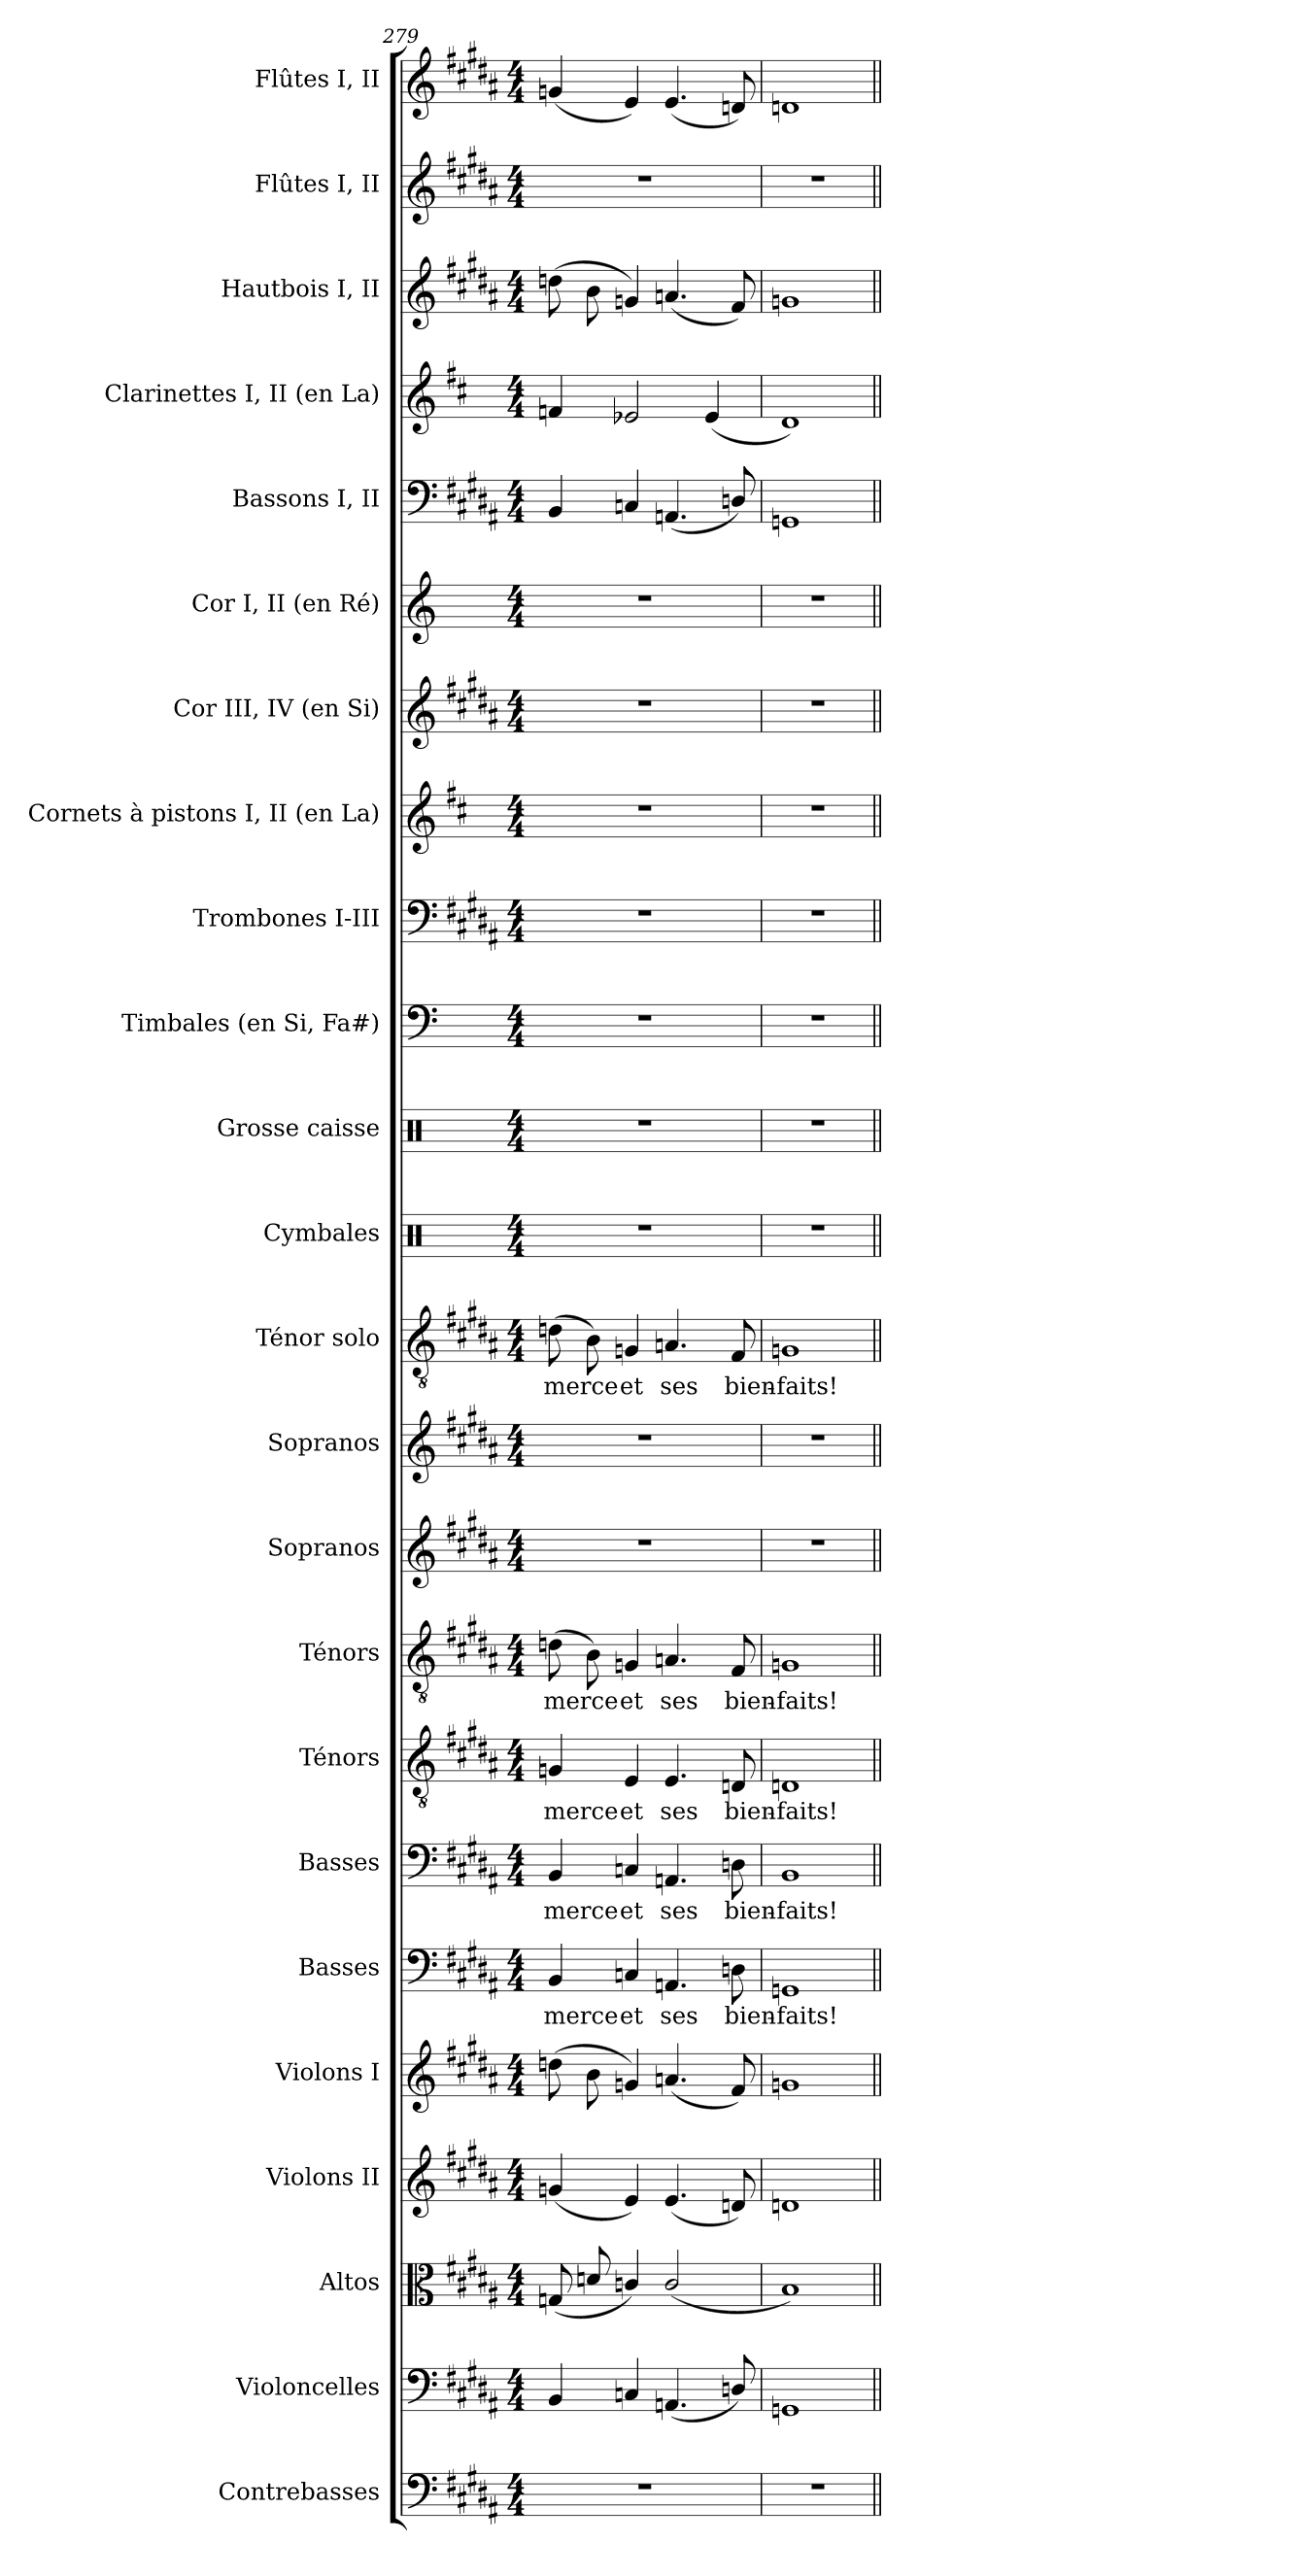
**kern	**kern	**kern	**kern	**kern	**kern	**text	**kern	**text	**kern	**text	**kern	**text	**kern	**kern	**kern	**text	**kern	**kern	**kern	**kern	**kern	**kern	**kern	**kern	**kern	**kern	**kern	**kern
*part24	*part23	*part22	*part21	*part20	*part19	*part19	*part18	*part18	*part17	*part17	*part16	*part16	*part15	*part14	*part13	*part13	*part12	*part11	*part10	*part9	*part8	*part7	*part6	*part5	*part4	*part3	*part2	*part1
*staff24	*staff23	*staff22	*staff21	*staff20	*staff19	*staff19	*staff18	*staff18	*staff17	*staff17	*staff16	*staff16	*staff15	*staff14	*staff13	*staff13	*staff12	*staff11	*staff10	*staff9	*staff8	*staff7	*staff6	*staff5	*staff4	*staff3	*staff2	*staff1
*I"Contrebasses	*I"Violoncelles	*I"Altos	*I"Violons II	*I"Violons I	*I"Basses	*	*I"Basses	*	*I"Ténors	*	*I"Ténors	*	*I"Sopranos	*I"Sopranos	*I"Ténor solo	*	*I"Cymbales	*I"Grosse caisse	*I"Timbales (en Si, Fa#)	*I"Trombones I-III	*I"Cornets à pistons I, II (en La)	*I"Cor III, IV (en Si)	*I"Cor I, II (en Ré)	*I"Bassons I, II	*I"Clarinettes I, II (en La)	*I"Hautbois I, II	*I"Flûtes I, II	*I"Flûtes I, II
*I'Cb.	*I'Vlles	*I'Altos	*I'Vns II	*I'Vns I	*I'Basses	*	*I'Basses	*	*I'Tén.	*	*I'Tén.	*	*I'Sopr.	*I'Sopr.	*I'Tén. solo	*	*I'Cym.	*I'G. c.	*I'Timb.	*I'Trb.	*I'C.à p. (La)	*I'Cor (Si)	*I'Cor (Ré)	*I'Bns	*I'Cl. (La)	*I'Hb.	*I'Fl.	*I'Fl.
*clefF4	*clefF4	*clefC3	*clefG2	*clefG2	*clefF4	*	*clefF4	*	*clefGv2	*	*clefGv2	*	*clefG2	*clefG2	*clefGv2	*	*clefX	*clefX	*clefF4	*clefF4	*clefG2	*clefG2	*clefG2	*clefF4	*clefG2	*clefG2	*clefG2	*clefG2
*ITrd7c12	*	*	*	*	*	*	*	*	*ITrd7c12	*	*ITrd7c12	*	*	*	*ITrd7c12	*	*	*	*	*	*ITrd2c3	*ITrd8c13	*ITrd6c10	*	*ITrd2c3	*	*	*
*k[f#c#g#d#a#]	*k[f#c#g#d#a#]	*k[f#c#g#d#a#]	*k[f#c#g#d#a#]	*k[f#c#g#d#a#]	*k[f#c#g#d#a#]	*	*k[f#c#g#d#a#]	*	*k[f#c#g#d#a#]	*	*k[f#c#g#d#a#]	*	*k[f#c#g#d#a#]	*k[f#c#g#d#a#]	*k[f#c#g#d#a#]	*	*k[]	*k[]	*k[]	*k[f#c#g#d#a#]	*k[f#c#g#d#a#]	*k[f#c#g#d#a#]	*k[f#c#]	*k[f#c#g#d#a#]	*k[f#c#g#d#a#]	*k[f#c#g#d#a#]	*k[f#c#g#d#a#]	*k[f#c#g#d#a#]
*B:	*B:	*B:	*B:	*B:	*B:	*	*B:	*	*B:	*	*B:	*	*B:	*B:	*B:	*	*C:	*C:	*C:	*B:	*B:	*B:	*D:	*B:	*B:	*B:	*B:	*B:
*M4/4	*M4/4	*M4/4	*M4/4	*M4/4	*M4/4	*	*M4/4	*	*M4/4	*	*M4/4	*	*M4/4	*M4/4	*M4/4	*	*M4/4	*M4/4	*M4/4	*M4/4	*M4/4	*M4/4	*M4/4	*M4/4	*M4/4	*M4/4	*M4/4	*M4/4
=279	=279	=279	=279	=279	=279	=279	=279	=279	=279	=279	=279	=279	=279	=279	=279	=279	=279	=279	=279	=279	=279	=279	=279	=279	=279	=279	=279	=279
!	!	!	!	!	!	!LO:LY:b:color=#000000	!	!	!	!	!	!	!	!	!	!	!	!	!	!	!	!	!	!	!	!	!	!
!	!	!	!	!	!	!	!	!LO:LY:b:color=#000000	!	!	!	!	!	!	!	!	!	!	!	!	!	!	!	!	!	!	!	!
!	!	!	!	!	!	!	!	!	!	!LO:LY:b:color=#000000	!	!	!	!	!	!	!	!	!	!	!	!	!	!	!	!	!	!
!	!	!	!	!	!	!	!	!	!	!	!	!LO:LY:b:color=#000000	!	!	!	!	!	!	!	!	!	!	!	!	!	!	!	!
!	!	!	!	!	!	!	!	!	!	!	!	!	!	!	!	!LO:LY:b:color=#000000	!	!	!	!	!	!	!	!	!	!	!	!
1r	4BBi/	(8Gni/	(4gni/	(8ddni\	4BBi/	-merce	4BBi/	-merce	4GGni/	-merce	(8Dni\	-merce	1r	1r	(8Dni\	-merce	1r	1r	1r	1r	1r	1r	1r	4BBi/	4dni/	(8ddni\	1r	(4gni/
.	.	8dni/	.	8bi\	.	.	.	.	.	.	8BBi\)	.	.	.	8BBi\)	.	.	.	.	.	.	.	.	.	.	8bi\	.	.
!	!	!	!	!	!	!LO:LY:b:color=#000000	!	!	!	!	!	!	!	!	!	!	!	!	!	!	!	!	!	!	!	!	!	!
!	!	!	!	!	!	!	!	!LO:LY:b:color=#000000	!	!	!	!	!	!	!	!	!	!	!	!	!	!	!	!	!	!	!	!
!	!	!	!	!	!	!	!	!	!	!LO:LY:b:color=#000000	!	!	!	!	!	!	!	!	!	!	!	!	!	!	!	!	!	!
!	!	!	!	!	!	!	!	!	!	!	!	!LO:LY:b:color=#000000	!	!	!	!	!	!	!	!	!	!	!	!	!	!	!	!
!	!	!	!	!	!	!	!	!	!	!	!	!	!	!	!	!LO:LY:b:color=#000000	!	!	!	!	!	!	!	!	!	!	!	!
.	4Cni/	4cni/)	4ei/)	4gni/)	4Cni/	et	4Cni/	et	4EEi/	et	4GGni/	et	.	.	4GGni/	et	.	.	.	.	.	.	.	4Cni/	2cni/	4gni/)	.	4ei/)
!	!	!	!	!	!	!LO:LY:b:color=#000000	!	!	!	!	!	!	!	!	!	!	!	!	!	!	!	!	!	!	!	!	!	!
!	!	!	!	!	!	!	!	!LO:LY:b:color=#000000	!	!	!	!	!	!	!	!	!	!	!	!	!	!	!	!	!	!	!	!
!	!	!	!	!	!	!	!	!	!	!LO:LY:b:color=#000000	!	!	!	!	!	!	!	!	!	!	!	!	!	!	!	!	!	!
!	!	!	!	!	!	!	!	!	!	!	!	!LO:LY:b:color=#000000	!	!	!	!	!	!	!	!	!	!	!	!	!	!	!	!
!	!	!	!	!	!	!	!	!	!	!	!	!	!	!	!	!LO:LY:b:color=#000000	!	!	!	!	!	!	!	!	!	!	!	!
.	(4.AAni/	(2ci/	(4.ei/	(4.ani/	4.AAni/	ses	4.AAni/	ses	4.EEi/	ses	4.AAni/	ses	.	.	4.AAni/	ses	.	.	.	.	.	.	.	(4.AAni/	.	(4.ani/	.	(4.ei/
.	.	.	.	.	.	.	.	.	.	.	.	.	.	.	.	.	.	.	.	.	.	.	.	.	(4ci/	.	.	.
!	!	!	!	!	!	!LO:LY:b:color=#000000	!	!	!	!	!	!	!	!	!	!	!	!	!	!	!	!	!	!	!	!	!	!
!	!	!	!	!	!	!	!	!LO:LY:b:color=#000000	!	!	!	!	!	!	!	!	!	!	!	!	!	!	!	!	!	!	!	!
!	!	!	!	!	!	!	!	!	!	!LO:LY:b:color=#000000	!	!	!	!	!	!	!	!	!	!	!	!	!	!	!	!	!	!
!	!	!	!	!	!	!	!	!	!	!	!	!LO:LY:b:color=#000000	!	!	!	!	!	!	!	!	!	!	!	!	!	!	!	!
!	!	!	!	!	!	!	!	!	!	!	!	!	!	!	!	!LO:LY:b:color=#000000	!	!	!	!	!	!	!	!	!	!	!	!
.	8Dni/)	.	8dni/)	8f#i/)	8Dni\	bien-	8Dni\	bien-	8DDni/	bien-	8FF#i/	bien-	.	.	8FF#i/	bien-	.	.	.	.	.	.	.	8Dni/)	.	8f#i/)	.	8dni/)
=280	=280	=280	=280	=280	=280	=280	=280	=280	=280	=280	=280	=280	=280	=280	=280	=280	=280	=280	=280	=280	=280	=280	=280	=280	=280	=280	=280	=280
!	!	!	!	!	!	!LO:LY:b:color=#000000	!	!	!	!	!	!	!	!	!	!	!	!	!	!	!	!	!	!	!	!	!	!
!	!	!	!	!	!	!	!	!LO:LY:b:color=#000000	!	!	!	!	!	!	!	!	!	!	!	!	!	!	!	!	!	!	!	!
!	!	!	!	!	!	!	!	!	!	!LO:LY:b:color=#000000	!	!	!	!	!	!	!	!	!	!	!	!	!	!	!	!	!	!
!	!	!	!	!	!	!	!	!	!	!	!	!LO:LY:b:color=#000000	!	!	!	!	!	!	!	!	!	!	!	!	!	!	!	!
!	!	!	!	!	!	!	!	!	!	!	!	!	!	!	!	!LO:LY:b:color=#000000	!	!	!	!	!	!	!	!	!	!	!	!
1r	1GGni	1Bi)	1dni	1gni	1GGni	-faits!	1BBi	-faits!	1DDni	-faits!	1GGni	-faits!	1r	1r	1GGni	-faits!	1r	1r	1r	1r	1r	1r	1r	1GGni	1Bi)	1gni	1r	1dni
=||	=||	=||	=||	=||	=||	=||	=||	=||	=||	=||	=||	=||	=||	=||	=||	=||	=||	=||	=||	=||	=||	=||	=||	=||	=||	=||	=||	=||
*-	*-	*-	*-	*-	*-	*-	*-	*-	*-	*-	*-	*-	*-	*-	*-	*-	*-	*-	*-	*-	*-	*-	*-	*-	*-	*-	*-	*-
